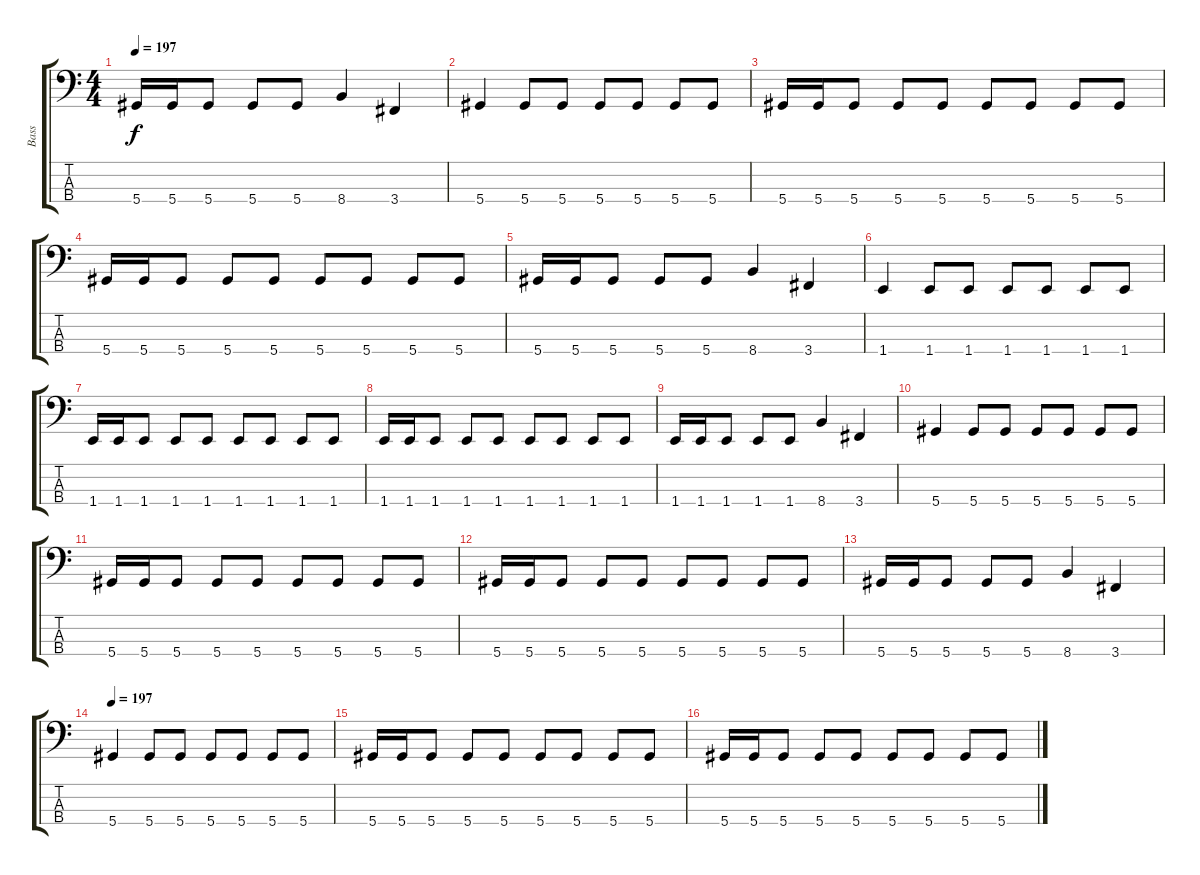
\track ("Bass" "Bass") {instrument electricbassfinger}
\staff {score tabs}
\tuning (Gb2 Db2 Ab1 Eb1) {hide}
\ts (4 4)
\tempo 197
\clef f4
\ks c
5.4.16{dy f} 5.4.16 5.4.8 5.4.8 5.4.8 8.4.4 3.4.4 |
5.4.4 5.4.8 5.4.8 5.4.8 5.4.8 5.4.8 5.4.8 |
5.4.16 5.4.16 5.4.8 5.4.8 5.4.8 5.4.8 5.4.8 5.4.8 5.4.8 |
5.4.16 5.4.16 5.4.8 5.4.8 5.4.8 5.4.8 5.4.8 5.4.8 5.4.8 |
5.4.16 5.4.16 5.4.8 5.4.8 5.4.8 8.4.4 3.4.4 |
1.4.4 1.4.8 1.4.8 1.4.8 1.4.8 1.4.8 1.4.8 |
1.4.16 1.4.16 1.4.8 1.4.8 1.4.8 1.4.8 1.4.8 1.4.8 1.4.8 |
1.4.16 1.4.16 1.4.8 1.4.8 1.4.8 1.4.8 1.4.8 1.4.8 1.4.8 |
1.4.16 1.4.16 1.4.8 1.4.8 1.4.8 8.4.4 3.4.4 |
5.4.4 5.4.8 5.4.8 5.4.8 5.4.8 5.4.8 5.4.8 |
5.4.16 5.4.16 5.4.8 5.4.8 5.4.8 5.4.8 5.4.8 5.4.8 5.4.8 |
5.4.16 5.4.16 5.4.8 5.4.8 5.4.8 5.4.8 5.4.8 5.4.8 5.4.8 |
5.4.16 5.4.16 5.4.8 5.4.8 5.4.8 8.4.4 3.4.4 |
\tempo 197
5.4.4 5.4.8 5.4.8 5.4.8 5.4.8 5.4.8 5.4.8 |
5.4.16 5.4.16 5.4.8 5.4.8 5.4.8 5.4.8 5.4.8 5.4.8 5.4.8 |
5.4.16 5.4.16 5.4.8 5.4.8 5.4.8 5.4.8 5.4.8 5.4.8 5.4.8
